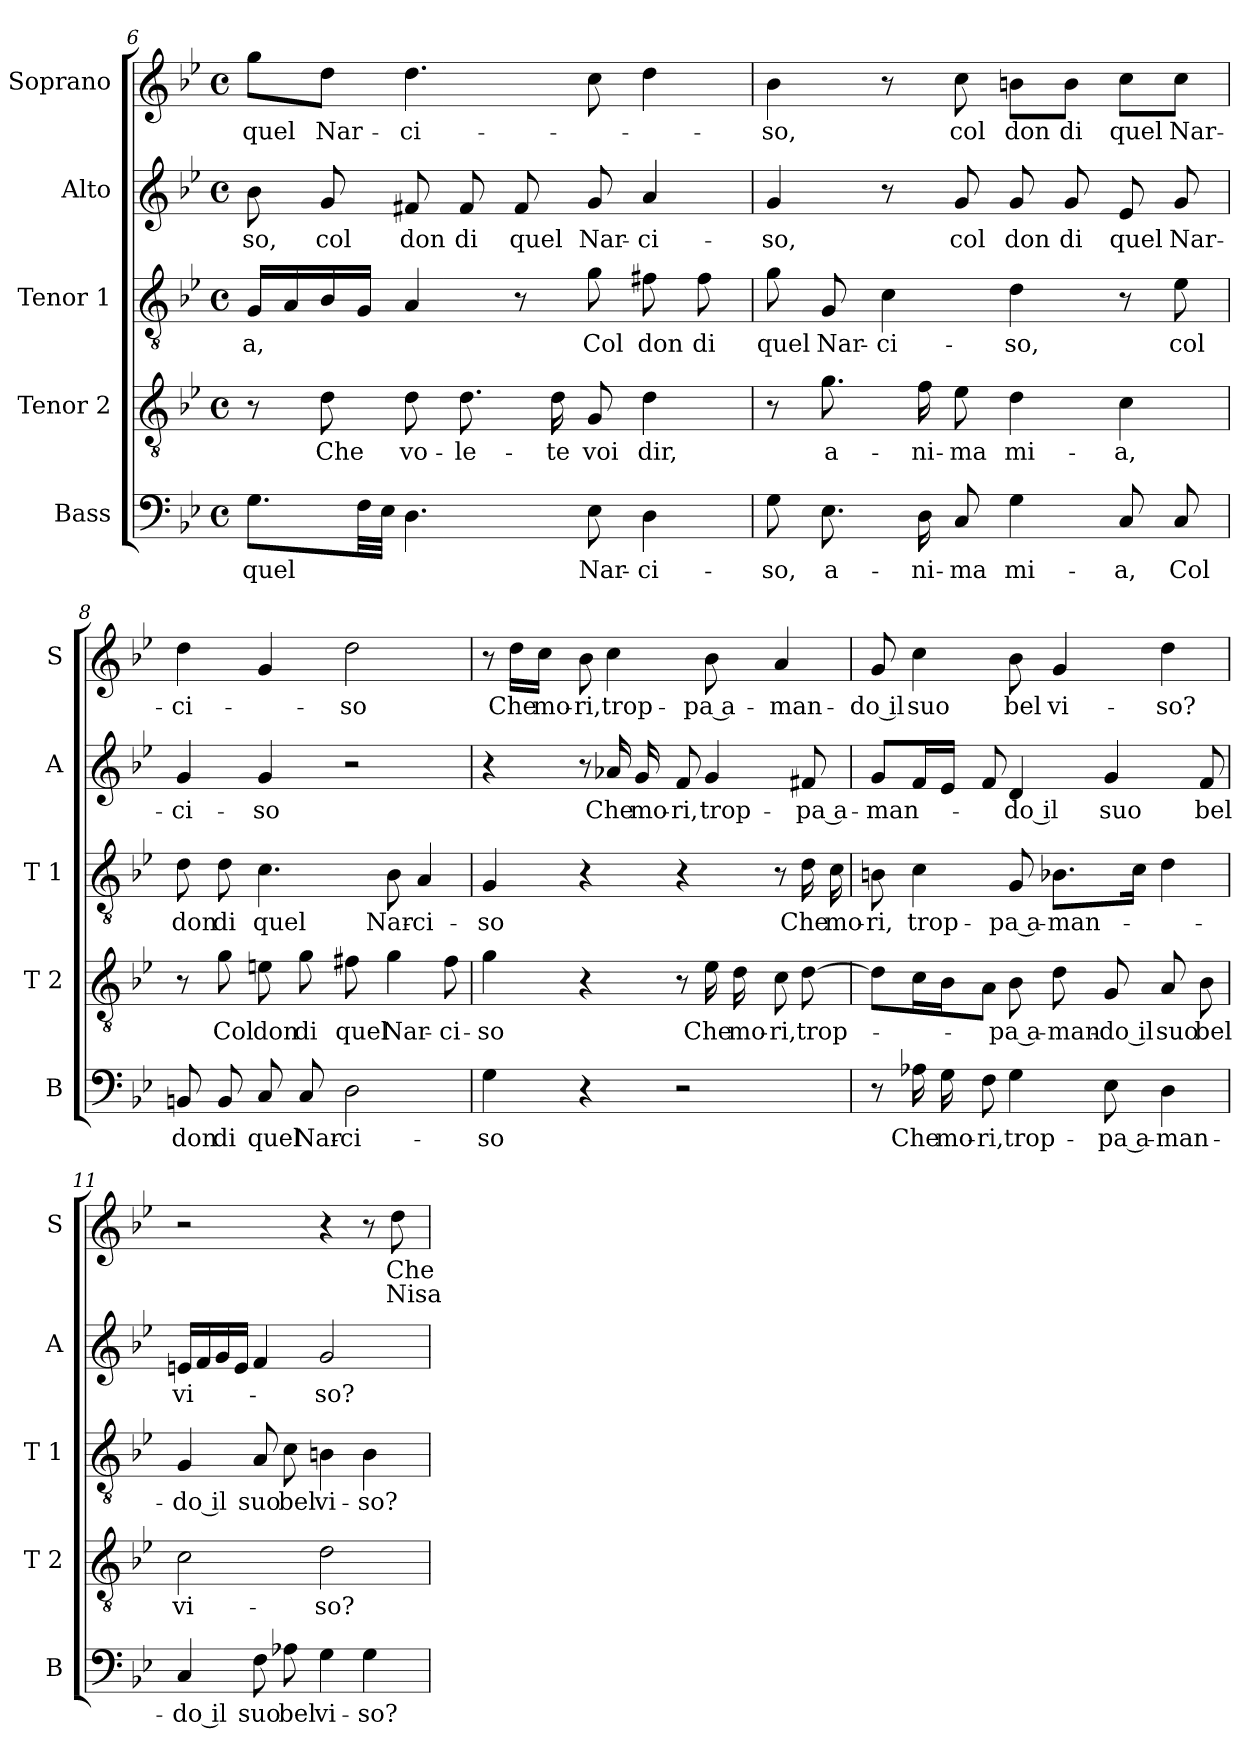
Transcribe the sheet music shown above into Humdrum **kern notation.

**kern	**text	**kern	**text	**kern	**text	**kern	**text	**kern	**text	**text
*part5	*part5	*part4	*part4	*part3	*part3	*part2	*part2	*part1	*part1	*part1
*staff5	*staff5	*staff4	*staff4	*staff3	*staff3	*staff2	*staff2	*staff1	*staff1	*staff1
*I"Bass	*	*I"Tenor 2	*	*I"Tenor 1	*	*I"Alto	*	*I"Soprano	*	*
*I'B	*	*I'T 2	*	*I'T 1	*	*I'A	*	*I'S	*	*
*clefF4	*	*clefGv2	*	*clefGv2	*	*clefG2	*	*clefG2	*	*
*k[b-e-]	*	*k[b-e-]	*	*k[b-e-]	*	*k[b-e-]	*	*k[b-e-]	*	*
*B-:	*	*B-:	*	*B-:	*	*B-:	*	*B-:	*	*
*M4/4	*	*M4/4	*	*M4/4	*	*M4/4	*	*M4/4	*	*
*met(c)	*	*met(c)	*	*met(c)	*	*met(c)	*	*met(c)	*	*
=6	=6	=6	=6	=6	=6	=6	=6	=6	=6	=6
!	!LO:LY:b	!	!	!	!LO:LY:b	!	!LO:LY:b	!	!LO:LY:b	!
8.G\L	quel	8r	.	16G/LL	-a,	8b-\	-so,	8gg\L	quel	.
.	.	.	.	16A/	.	.	.	.	.	.
!	!	!	!LO:LY:b	!	!	!	!LO:LY:b	!	!LO:LY:b	!
.	.	8d\	Che	16B-/	.	8g/	col	8dd\J	Nar-	.
32F\LL	.	.	.	16G/JJ	.	.	.	.	.	.
32E-\JJJ	.	.	.	.	.	.	.	.	.	.
!	!	!	!LO:LY:b	!	!	!	!LO:LY:b	!	!LO:LY:b	!
4.D\	.	8d\	vo-	4A/	.	8f#X/	don	4.dd\	-ci-	.
!	!	!	!LO:LY:b	!	!	!	!LO:LY:b	!	!	!
.	.	8.d\	-le-	.	.	8f#/	di	.	.	.
!	!	!	!	!	!	!	!LO:LY:b	!	!	!
.	.	.	.	8r	.	8f#/	quel	.	.	.
!	!	!	!LO:LY:b	!	!	!	!	!	!	!
.	.	16d\	-te	.	.	.	.	.	.	.
!	!LO:LY:b	!	!LO:LY:b	!	!LO:LY:b	!	!LO:LY:b	!	!	!
8E-\	Nar-	8G/	voi	8g\	Col	8g/	Nar-	8cc\	.	.
!	!LO:LY:b	!	!LO:LY:b	!	!LO:LY:b	!	!LO:LY:b	!	!	!
4D\	-ci-	4d\	dir,	8f#X\	don	4a/	-ci-	4dd\	.	.
!	!	!	!	!	!LO:LY:b	!	!	!	!	!
.	.	.	.	8f#\	di	.	.	.	.	.
!!LO:PB:g=z
=7	=7	=7	=7	=7	=7	=7	=7	=7	=7	=7
!	!LO:LY:b	!	!	!	!LO:LY:b	!	!LO:LY:b	!	!LO:LY:b	!
8G\	-so,	8r	.	8g\	quel	4g/	-so,	4b-\	-so,	.
!	!LO:LY:b	!	!LO:LY:b	!	!LO:LY:b	!	!	!	!	!
8.E-\	a-	8.g\	a-	8G/	Nar-	.	.	.	.	.
!	!	!	!	!	!LO:LY:b	!	!	!	!	!
.	.	.	.	4c\	-ci-	8r	.	8r	.	.
!	!LO:LY:b	!	!LO:LY:b	!	!	!	!	!	!	!
16D\	-ni-	16f\	-ni-	.	.	.	.	.	.	.
!	!LO:LY:b	!	!LO:LY:b	!	!	!	!LO:LY:b	!	!LO:LY:b	!
8C/	-ma	8e-\	-ma	.	.	8g/	col	8cc\	col	.
!	!LO:LY:b	!	!LO:LY:b	!	!LO:LY:b	!	!LO:LY:b	!	!LO:LY:b	!
4G\	mi-	4d\	mi-	4d\	-so,	8g/	don	8bn\L	don	.
!	!	!	!	!	!	!	!LO:LY:b	!	!LO:LY:b	!
.	.	.	.	.	.	8g/	di	8b\J	di	.
!	!LO:LY:b	!	!LO:LY:b	!	!	!	!LO:LY:b	!	!LO:LY:b	!
8C/	-a,	4c\	-a,	8r	.	8e-/	quel	8cc\L	quel	.
!	!LO:LY:b	!	!	!	!LO:LY:b	!	!LO:LY:b	!	!LO:LY:b	!
8C/	Col	.	.	8e-\	col	8g/	Nar-	8cc\J	Nar-	.
=8	=8	=8	=8	=8	=8	=8	=8	=8	=8	=8
!	!LO:LY:b	!	!	!	!LO:LY:b	!	!LO:LY:b	!	!LO:LY:b	!
8BBn/	don	8r	.	8d\	don	4g/	-ci-	4dd\	-ci-	.
!	!LO:LY:b	!	!LO:LY:b	!	!LO:LY:b	!	!	!	!	!
8BB/	di	8g\	Col	8d\	di	.	.	.	.	.
!	!LO:LY:b	!	!LO:LY:b	!	!LO:LY:b	!	!LO:LY:b	!	!	!
8C/	quel	8en\	don	4.c\	quel	4g/	-so	4g/	.	.
!	!LO:LY:b	!	!LO:LY:b	!	!	!	!	!	!	!
8C/	Nar-	8g\	di	.	.	.	.	.	.	.
!	!LO:LY:b	!	!LO:LY:b	!	!	!	!	!	!LO:LY:b	!
2D\	-ci-	8f#X\	quel	.	.	2r	.	2dd\	-so	.
!	!	!	!LO:LY:b	!	!LO:LY:b	!	!	!	!	!
.	.	4g\	Nar-	8B-\	Nar-	.	.	.	.	.
!	!	!	!	!	!LO:LY:b	!	!	!	!	!
.	.	.	.	4A/	-ci-	.	.	.	.	.
!	!	!	!LO:LY:b	!	!	!	!	!	!	!
.	.	8f#\	-ci-	.	.	.	.	.	.	.
=9	=9	=9	=9	=9	=9	=9	=9	=9	=9	=9
!	!LO:LY:b	!	!LO:LY:b	!	!LO:LY:b	!	!	!	!	!
4G\	-so	4g\	-so	4G/	-so	4r	.	8r	.	.
!	!	!	!	!	!	!	!	!	!LO:LY:b	!
.	.	.	.	.	.	.	.	16dd\LL	Che	.
!	!	!	!	!	!	!	!	!	!LO:LY:b	!
.	.	.	.	.	.	.	.	16cc\JJ	mo-	.
!	!	!	!	!	!	!	!	!	!LO:LY:b	!
4r	.	4r	.	4r	.	8r	.	8b-\	-ri,	.
!	!	!	!	!	!	!	!LO:LY:b	!	!LO:LY:b	!
.	.	.	.	.	.	16a-X/	Che	4cc\	trop-	.
!	!	!	!	!	!	!	!LO:LY:b	!	!	!
.	.	.	.	.	.	16g/	mo-	.	.	.
!	!	!	!	!	!	!	!LO:LY:b	!	!	!
2r	.	8r	.	4r	.	8f/	-ri,	.	.	.
!	!	!	!LO:LY:b	!	!	!	!LO:LY:b	!	!LO:LY:b	!
.	.	16e-\	Che	.	.	4g/	trop-	8b-\	-pa a-	.
!	!	!	!LO:LY:b	!	!	!	!	!	!	!
.	.	16d\	mo-	.	.	.	.	.	.	.
!	!	!	!LO:LY:b	!	!	!	!	!	!LO:LY:b	!
.	.	8c\	-ri,	8r	.	.	.	4a/	-man-	.
!	!	!	!LO:LY:b	!	!LO:LY:b	!	!LO:LY:b	!	!	!
.	.	[8d\	trop-	16d\	Che	8f#X/	-pa a-	.	.	.
!	!	!	!	!	!LO:LY:b	!	!	!	!	!
.	.	.	.	16c\	mo-	.	.	.	.	.
!!LO:LB:g=z
=10	=10	=10	=10	=10	=10	=10	=10	=10	=10	=10
!	!	!	!	!	!LO:LY:b	!	!LO:LY:b	!	!LO:LY:b	!
8r	.	8d\L]	.	8Bn\	-ri,	8g/L	-man-	8g/	-do il	.
!	!LO:LY:b	!	!	!	!LO:LY:b	!	!	!	!LO:LY:b	!
16A-X\	Che	16c\L	.	4c\	trop-	16f/L	.	4cc\	suo	.
!	!LO:LY:b	!	!	!	!	!	!	!	!	!
16G\	mo-	16B-\J	.	.	.	16e-/JJ	.	.	.	.
!	!LO:LY:b	!	!	!	!	!	!	!	!	!
8F\	-ri,	8A\J	.	.	.	8f/	.	.	.	.
!	!LO:LY:b	!	!LO:LY:b	!	!LO:LY:b	!	!LO:LY:b	!	!LO:LY:b	!
4G\	trop-	8B-\	-pa a-	8G/	-pa a-	4d/	-do il	8b-\	bel	.
!	!	!	!LO:LY:b	!	!LO:LY:b	!	!	!	!LO:LY:b	!
.	.	8d\	-man-	8.B-X\L	-man-	.	.	4g/	vi-	.
!	!LO:LY:b	!	!LO:LY:b	!	!	!	!LO:LY:b	!	!	!
8E-\	-pa a-	8G/	-do il	.	.	4g/	suo	.	.	.
.	.	.	.	16c\Jk	.	.	.	.	.	.
!	!LO:LY:b	!	!LO:LY:b	!	!	!	!	!	!LO:LY:b	!
4D\	-man-	8A/	suo	4d\	.	.	.	4dd\	-so?	.
!	!	!	!LO:LY:b	!	!	!	!LO:LY:b	!	!	!
.	.	8B-\	bel	.	.	8f/	bel	.	.	.
=11	=11	=11	=11	=11	=11	=11	=11	=11	=11	=11
!	!LO:LY:b	!	!LO:LY:b	!	!LO:LY:b	!	!LO:LY:b	!	!	!
4C/	-do il	2c\	vi-	4G/	-do il	16en/LL	vi-	2r	.	.
.	.	.	.	.	.	16f/	.	.	.	.
.	.	.	.	.	.	16g/	.	.	.	.
.	.	.	.	.	.	16e/JJ	.	.	.	.
!	!LO:LY:b	!	!	!	!LO:LY:b	!	!	!	!	!
8F\	suo	.	.	8A/	suo	4f/	.	.	.	.
!	!LO:LY:b	!	!	!	!LO:LY:b	!	!	!	!	!
8A-X\	bel	.	.	8c\	bel	.	.	.	.	.
!	!LO:LY:b	!	!LO:LY:b	!	!LO:LY:b	!	!LO:LY:b	!	!	!
4G\	vi-	2d\	-so?	4Bn\	vi-	2g/	-so?	4r	.	.
!	!LO:LY:b	!	!	!	!LO:LY:b	!	!	!	!	!
4G\	-so?	.	.	4B\	-so?	.	.	8r	.	.
!	!	!	!	!	!	!	!	!	!LO:LY:b	!LO:LY:a
.	.	.	.	.	.	.	.	8dd\	Che	Nisa
=	=	=	=	=	=	=	=	=	=	=
*-	*-	*-	*-	*-	*-	*-	*-	*-	*-	*-
